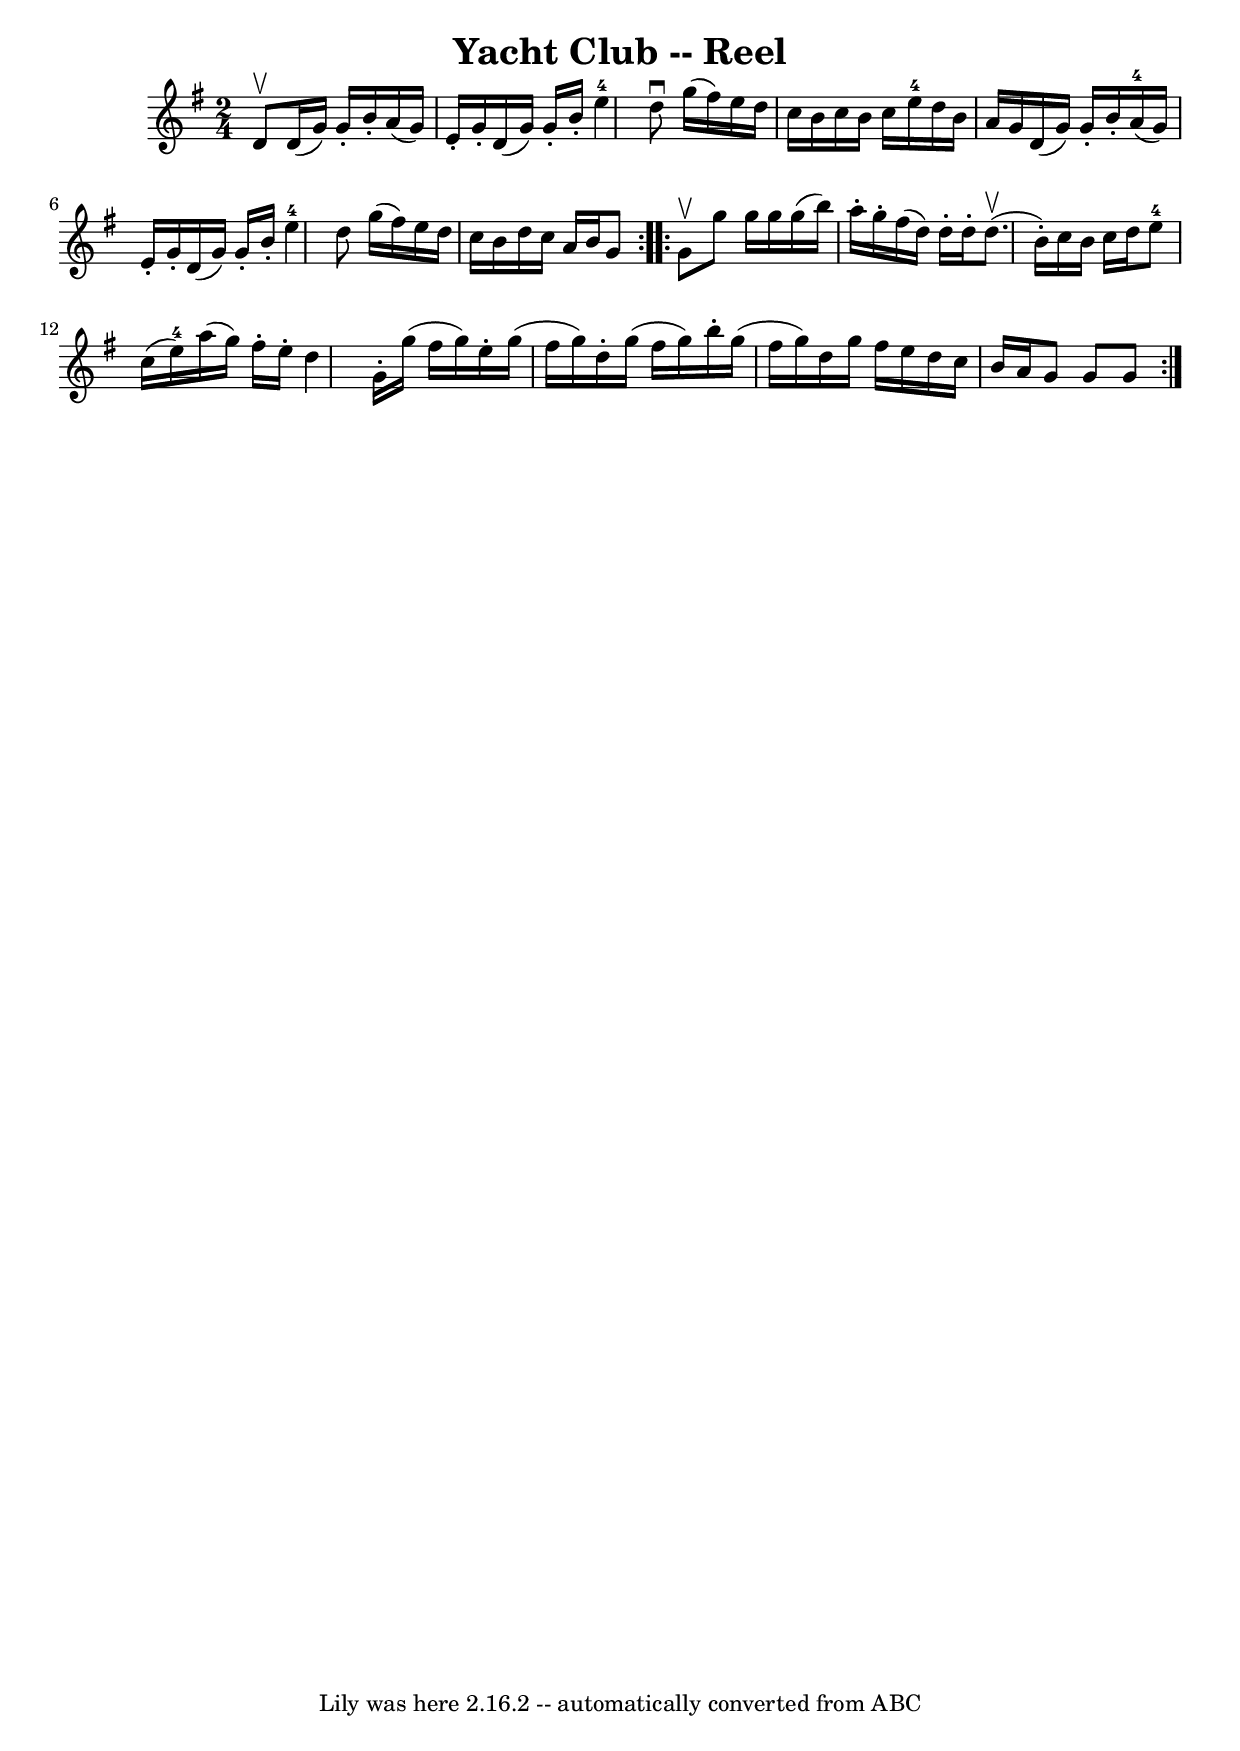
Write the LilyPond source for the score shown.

\version "2.16.2"
\include "Mammoth.ily"
\header {
  %% book = "Ryan's Mammoth Collection"
  crossRefNumber = "1"
  footnotes = "\\\\361"
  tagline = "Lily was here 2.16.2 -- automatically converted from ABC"
  title = "Yacht Club -- Reel"

}
voicedefault =  {



  \repeat volta 2 {

    \time 2/4 
    \key g \major
    d'8^\upbow |
    d'16 (g'16) g'16-.  
    b'16-. a'16 (g'16) e'16-. g'16-.   |
    d'16 (g'16) 
    g'16-. b'16-. e''4-4   |
    d''8^\downbow g''16 (
    fis''16) e''16 d''16 c''16 b'16    |
    c''16 b'16    
    c''16 e''16-4 d''16 b'16 a'16 g'16    |
    d'16 (
    g'16) g'16-. b'16-. a'16-4(g'16) e'16-. g'16-.   
    |
    d'16 (g'16) g'16-. b'16-. e''4-4   |
    
    d''8 g''16 (fis''16) e''16 d''16 c''16 b'16    |
    
    d''16 c''16 a'16 b'16 g'8    
  }     
  \repeat volta 2 {
    g'8^\upbow 
    |
    g''8 g''16 g''16 g''16 (b''16) a''16-. g''16-.   |
    fis''16 (d''16) d''16-. d''16-. d''8.^\upbow(
    b'16-.)   |
    c''16 b'16 c''16 d''16 e''8-4 c''16 
    (e''16-4)   |
    a''16 (g''16) fis''16-. e''16-.   
    d''4    |
    g'16-. g''16 (fis''16 g''16) e''16-.   
    g''16 (fis''16 g''16)   |
    d''16-. g''16 (fis''16    
    g''16) b''16-. g''16 (fis''16 g''16)   |
    d''16    
    g''16 fis''16 e''16 d''16 c''16 b'16 a'16    |
    g'8   
    g'8 g'8    
  }   

}

\score{
  <<

    \context Staff="default"
    {
      \voicedefault 
      
    }

  >>
  \layout {
    
  }
  \midi {
  }

}
